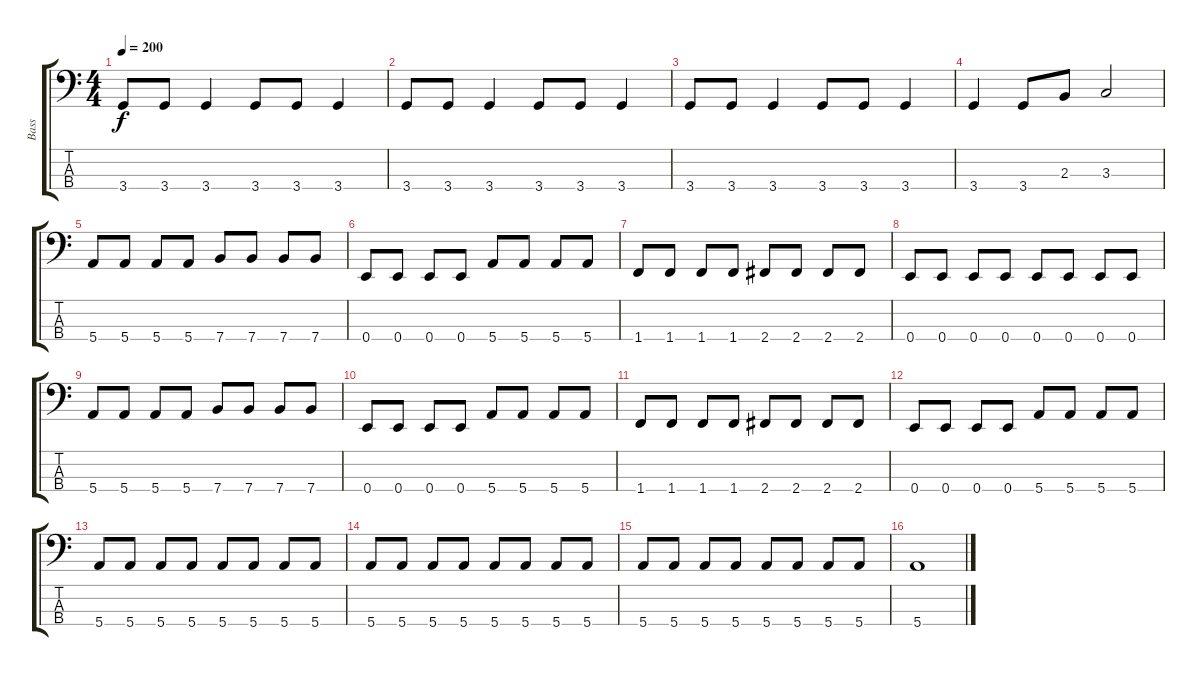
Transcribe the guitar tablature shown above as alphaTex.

\track ("Bass" "Bass") {instrument electricbassfinger}
\staff {score tabs}
\tuning (G2 D2 A1 E1) {hide}
\ts (4 4)
\tempo 200
\clef f4
\ks c
3.4.8{dy f} 3.4.8 3.4.4 3.4.8 3.4.8 3.4.4 |
3.4.8 3.4.8 3.4.4 3.4.8 3.4.8 3.4.4 |
3.4.8 3.4.8 3.4.4 3.4.8 3.4.8 3.4.4 |
3.4.4 3.4.8 2.3.8 3.3.2 |
5.4.8 5.4.8 5.4.8 5.4.8 7.4.8 7.4.8 7.4.8 7.4.8 |
0.4.8 0.4.8 0.4.8 0.4.8 5.4.8 5.4.8 5.4.8 5.4.8 |
1.4.8 1.4.8 1.4.8 1.4.8 2.4.8 2.4.8 2.4.8 2.4.8 |
0.4.8 0.4.8 0.4.8 0.4.8 0.4.8 0.4.8 0.4.8 0.4.8 |
5.4.8 5.4.8 5.4.8 5.4.8 7.4.8 7.4.8 7.4.8 7.4.8 |
0.4.8 0.4.8 0.4.8 0.4.8 5.4.8 5.4.8 5.4.8 5.4.8 |
1.4.8 1.4.8 1.4.8 1.4.8 2.4.8 2.4.8 2.4.8 2.4.8 |
0.4.8 0.4.8 0.4.8 0.4.8 5.4.8 5.4.8 5.4.8 5.4.8 |
5.4.8 5.4.8 5.4.8 5.4.8 5.4.8 5.4.8 5.4.8 5.4.8 |
5.4.8 5.4.8 5.4.8 5.4.8 5.4.8 5.4.8 5.4.8 5.4.8 |
5.4.8 5.4.8 5.4.8 5.4.8 5.4.8 5.4.8 5.4.8 5.4.8 |
5.4.1
